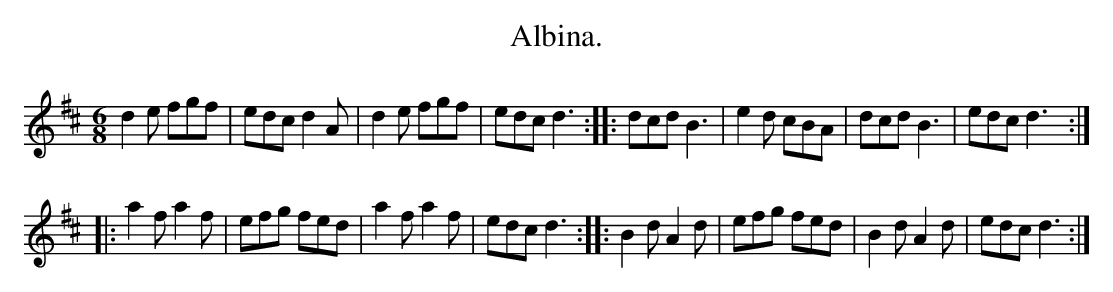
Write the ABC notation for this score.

X:1
T:Albina.
M:6/8
L:1/8
K:D
d2e fgf|edc d2A|d2e fgf|edc d3::\
dcd B3 |e2d cBA|dcd B3 |edc d3:|
|:a2f a2f|efg fed|a2f a2f|edc d3::\
B2d A2d|efg fed|B2d A2d|edc d3:|
